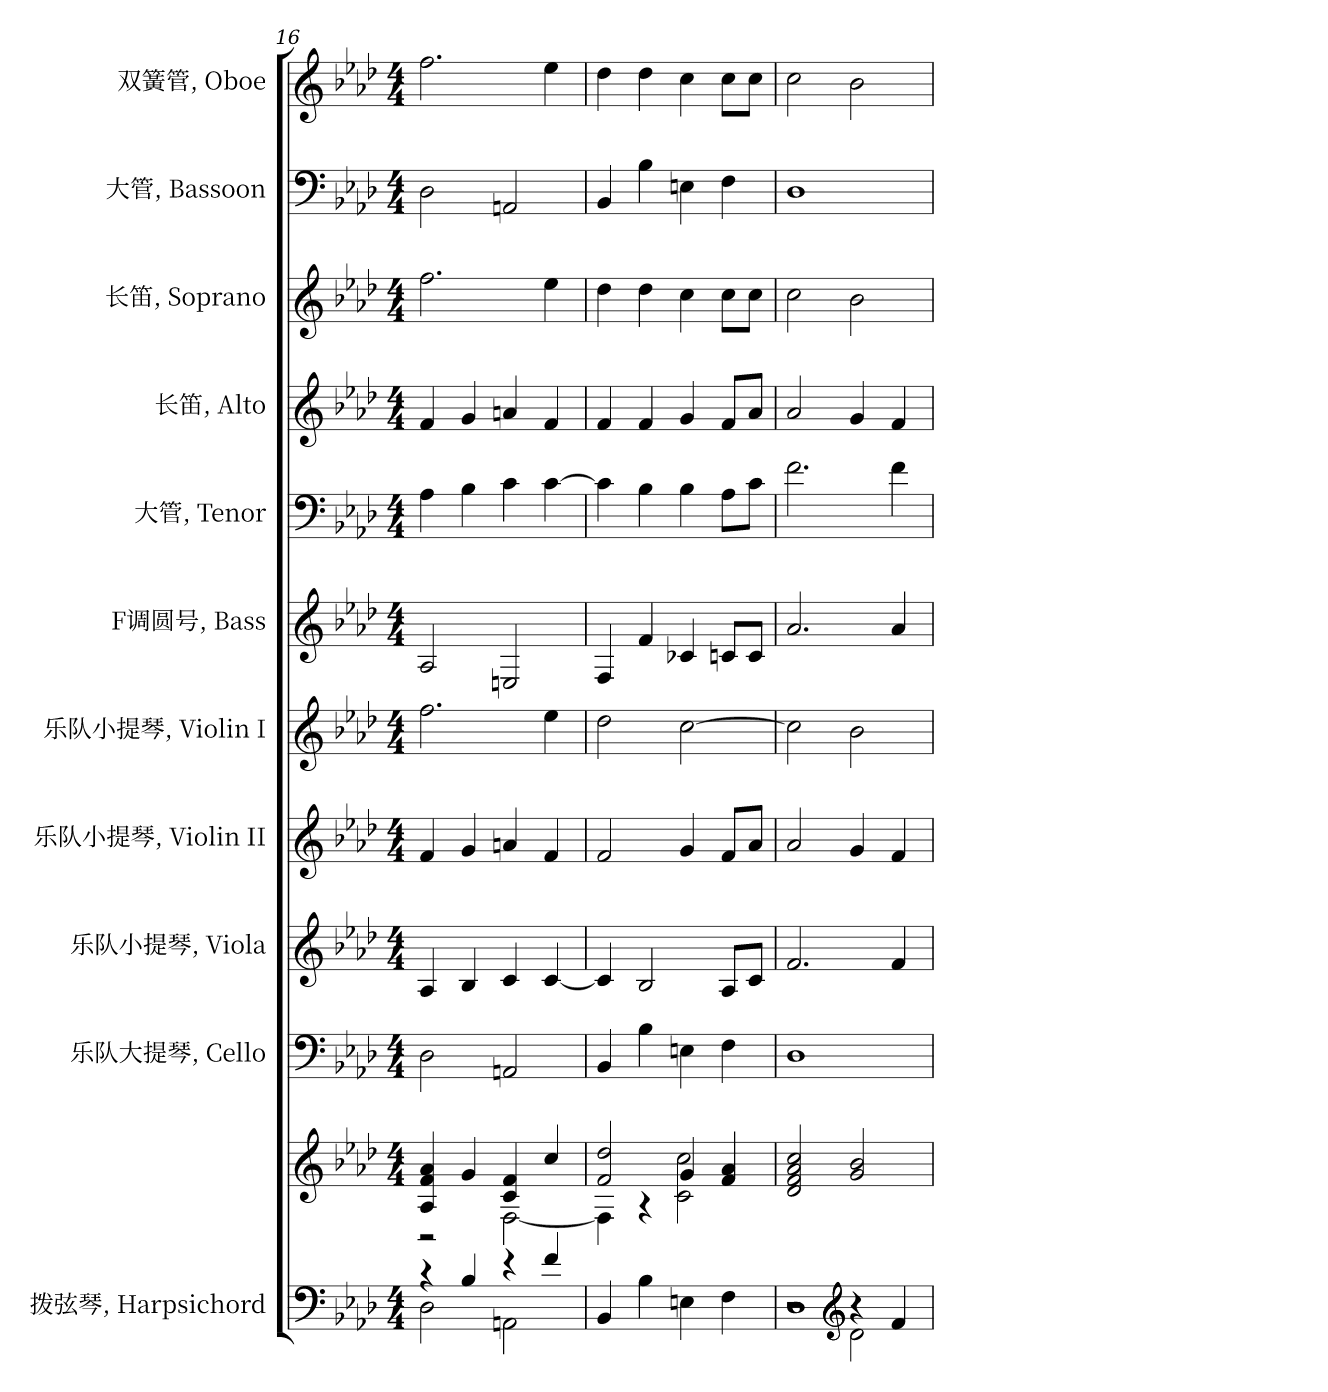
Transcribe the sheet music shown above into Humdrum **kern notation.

**kern	**kern	**kern	**kern	**kern	**kern	**kern	**kern	**kern	**kern	**kern	**kern
*part11	*part11	*part10	*part9	*part8	*part7	*part6	*part5	*part4	*part3	*part2	*part1
*staff12	*staff11	*staff10	*staff9	*staff8	*staff7	*staff6	*staff5	*staff4	*staff3	*staff2	*staff1
*I"拨弦琴, Harpsichord	*	*I"乐队大提琴, Cello	*I"乐队小提琴, Viola	*I"乐队小提琴, Violin II	*I"乐队小提琴, Violin I	*I"F调圆号, Bass	*I"大管, Tenor	*I"长笛, Alto	*I"长笛, Soprano	*I"大管, Bassoon	*I"双簧管, Oboe
*I'Hch.	*	*	*	*	*	*	*	*	*	*I'Bsn.	*I'Ob.
*clefF4	*clefG2	*clefF4	*clefG2	*clefG2	*clefG2	*clefG2	*clefF4	*clefG2	*clefG2	*clefF4	*clefG2
*	*	*	*	*	*	*ITrd4c7	*	*	*	*	*
*k[b-e-a-d-]	*k[b-e-a-d-]	*k[b-e-a-d-]	*k[b-e-a-d-]	*k[b-e-a-d-]	*k[b-e-a-d-]	*k[b-e-a-d-g-]	*k[b-e-a-d-]	*k[b-e-a-d-]	*k[b-e-a-d-]	*k[b-e-a-d-]	*k[b-e-a-d-]
*M4/4	*M4/4	*M4/4	*M4/4	*M4/4	*M4/4	*M4/4	*M4/4	*M4/4	*M4/4	*M4/4	*M4/4
=16	=16	=16	=16	=16	=16	=16	=16	=16	=16	=16	=16
*^	*^	*	*	*	*	*	*	*	*	*	*
4r	2D-\	4A-/ 4f/ 4a-/	2r	2D-\	4A-/	4f/	2.ff\	2D-/	4A-\	4f/	2.ff\	2D-\	2.ff\
4B-/	.	4g/	.	.	4B-/	4g/	.	.	4B-\	4g/	.	.	.
4r	2AAn\	4c/ 4f/	[2F\	2AAn/	4c/	4an/	.	2AAn/	4c\	4an/	.	2AAn/	.
4f/	.	4cc/	.	.	[4c/	4f/	4ee-\	.	[4c\	4f/	4ee-\	.	4ee-\
*v	*v	*	*	*	*	*	*	*	*	*	*	*	*
=17	=17	=17	=17	=17	=17	=17	=17	=17	=17	=17	=17	=17
4BB-/	2f/ 2dd-/	4F\]	4BB-/	4c/]	2f/	2dd-\	4BB-/	4c\]	4f/	4dd-\	4BB-/	4dd-\
4B-\	.	4r	4B-\	2B-/	.	.	4B-/	4B-\	4f/	4dd-\	4B-\	4dd-\
4En\	4g/	2c\ 2cc\	4En\	.	4g/	[2cc\	4F-X/	4B-\	4g/	4cc\	4En\	4cc\
4F\	4f/ 4a-/	.	4F\	8A-/L	8f/L	.	8Fn/L	8A-\L	8f/L	8cc\L	4F\	8cc\L
.	.	.	.	8c/J	8a-/J	.	8F/J	8c\J	8a-/J	8cc\J	.	8cc\J
*	*v	*v	*	*	*	*	*	*	*	*	*	*
=18	=18	=18	=18	=18	=18	=18	=18	=18	=18	=18	=18
*^	*	*	*	*	*	*	*	*	*	*	*
*	*^	*	*	*	*	*	*	*	*	*	*	*
2r	2r	1D-	2d-/ 2f/ 2a-/ 2cc/	1D-	2.f/	2a-/	2cc\]	2.d-/	2.f\	2a-/	2cc\	1D-	2cc\
*clefG2	*	*	*	*	*	*	*	*	*	*	*	*	*
4r	2d-\	.	2g/ 2b-/	.	.	4g/	2b-\	.	.	4g/	2b-\	.	2b-\
4f/	.	.	.	.	4f/	4f/	.	4d-/	4f\	4f/	.	.	.
*v	*v	*v	*	*	*	*	*	*	*	*	*	*	*
=	=	=	=	=	=	=	=	=	=	=	=
*-	*-	*-	*-	*-	*-	*-	*-	*-	*-	*-	*-
